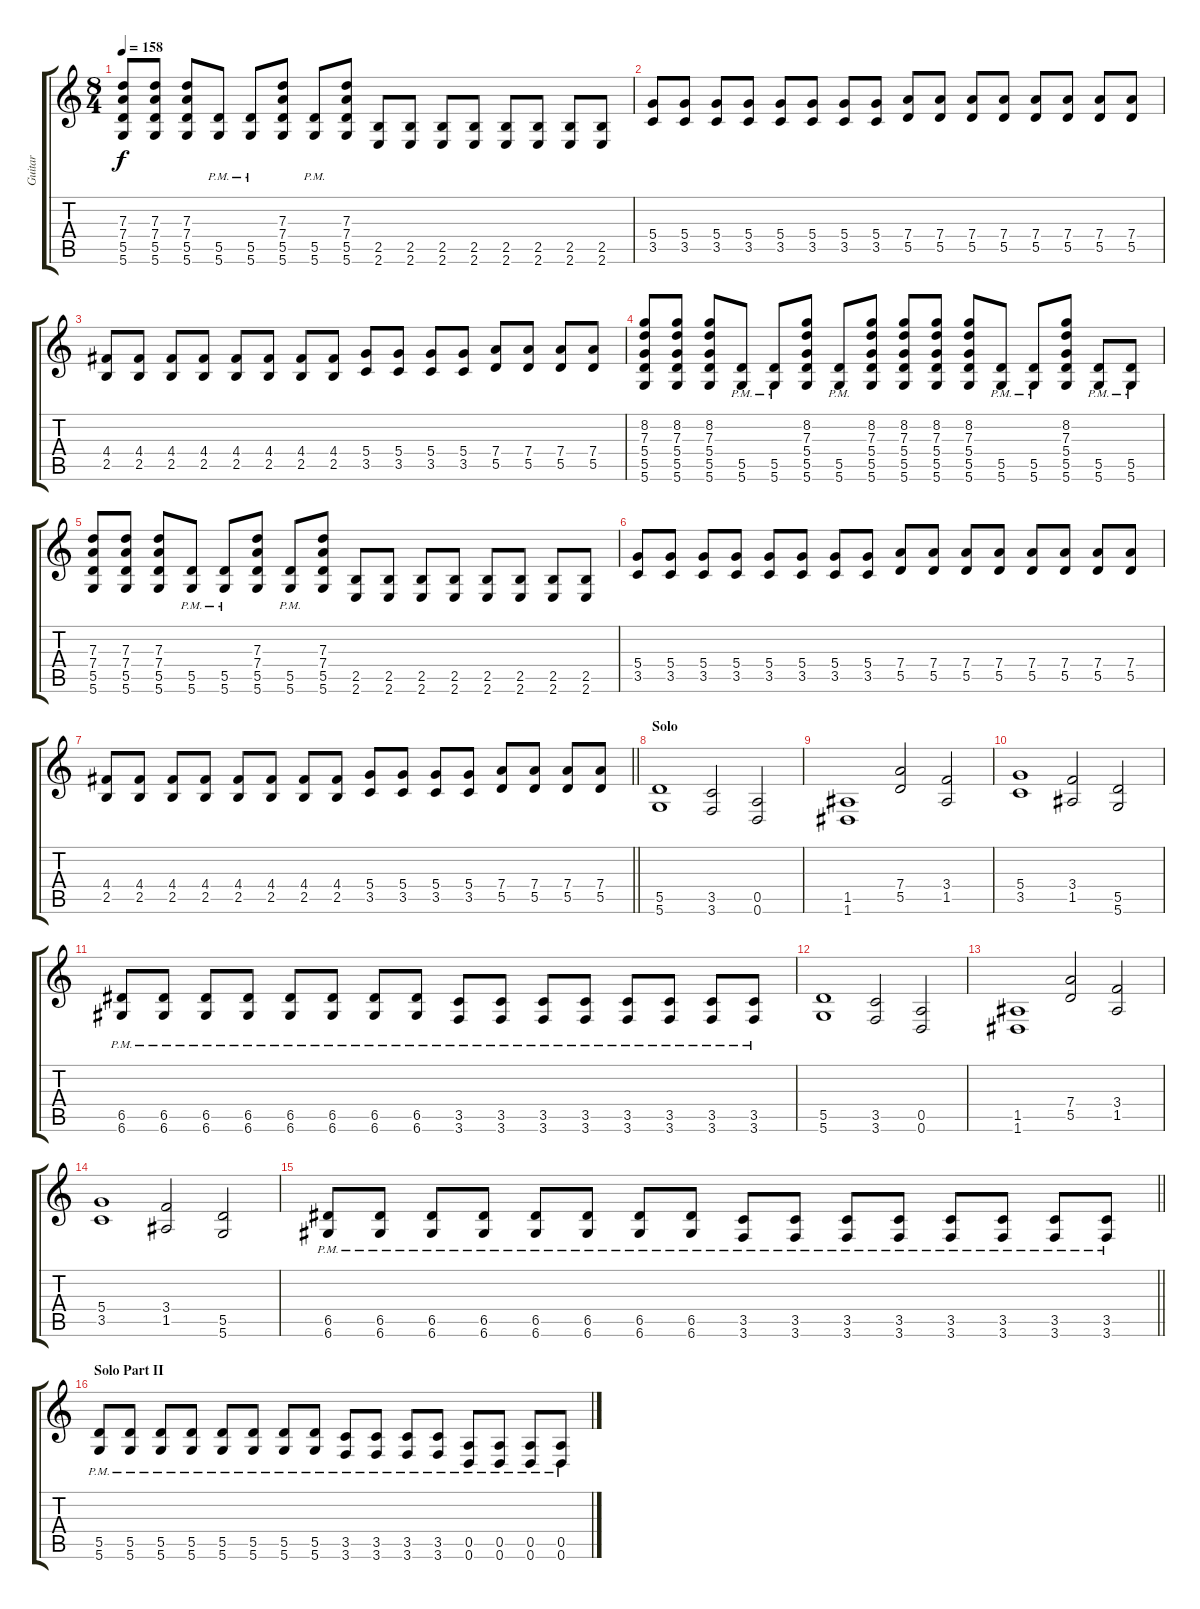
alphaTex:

\track ("Guitar" "Guitar") {instrument distortionguitar}
\staff {score tabs}
\tuning (E4 B3 G3 D3 A2 D2) {hide}
\ts (8 4)
\tempo 158
\clef g2
\ks c
(7.3 7.4 5.5 5.6).8{dy f} (7.3 7.4 5.5 5.6).8 (7.3 7.4 5.5 5.6).8 (5.5{pm} 5.6{pm}).8 (5.5{pm} 5.6{pm}).8 (7.3 7.4 5.5 5.6).8 (5.5{pm} 5.6{pm}).8 (7.3 7.4 5.5 5.6).8 (2.5 2.6).8 (2.5 2.6).8 (2.5 2.6).8 (2.5 2.6).8 (2.5 2.6).8 (2.5 2.6).8 (2.5 2.6).8 (2.5 2.6).8 |
(5.4 3.5).8 (5.4 3.5).8 (5.4 3.5).8 (5.4 3.5).8 (5.4 3.5).8 (5.4 3.5).8 (5.4 3.5).8 (5.4 3.5).8 (7.4 5.5).8 (7.4 5.5).8 (7.4 5.5).8 (7.4 5.5).8 (7.4 5.5).8 (7.4 5.5).8 (7.4 5.5).8 (7.4 5.5).8 |
(4.4 2.5).8 (4.4 2.5).8 (4.4 2.5).8 (4.4 2.5).8 (4.4 2.5).8 (4.4 2.5).8 (4.4 2.5).8 (4.4 2.5).8 (5.4 3.5).8 (5.4 3.5).8 (5.4 3.5).8 (5.4 3.5).8 (7.4 5.5).8 (7.4 5.5).8 (7.4 5.5).8 (7.4 5.5).8 |
(8.2 7.3 5.4 5.5 5.6).8 (8.2 7.3 5.4 5.5 5.6).8 (8.2 7.3 5.4 5.5 5.6).8 (5.5{pm} 5.6{pm}).8 (5.5{pm} 5.6{pm}).8 (8.2 7.3 5.4 5.5 5.6).8 (5.5{pm} 5.6{pm}).8 (8.2 7.3 5.4 5.5 5.6).8 (8.2 7.3 5.4 5.5 5.6).8 (8.2 7.3 5.4 5.5 5.6).8 (8.2 7.3 5.4 5.5 5.6).8 (5.5{pm} 5.6{pm}).8 (5.5{pm} 5.6{pm}).8 (8.2 7.3 5.4 5.5 5.6).8 (5.5{pm} 5.6{pm}).8 (5.5{pm} 5.6{pm}).8 |
(7.3 7.4 5.5 5.6).8 (7.3 7.4 5.5 5.6).8 (7.3 7.4 5.5 5.6).8 (5.5{pm} 5.6{pm}).8 (5.5{pm} 5.6{pm}).8 (7.3 7.4 5.5 5.6).8 (5.5{pm} 5.6{pm}).8 (7.3 7.4 5.5 5.6).8 (2.5 2.6).8 (2.5 2.6).8 (2.5 2.6).8 (2.5 2.6).8 (2.5 2.6).8 (2.5 2.6).8 (2.5 2.6).8 (2.5 2.6).8 |
(5.4 3.5).8 (5.4 3.5).8 (5.4 3.5).8 (5.4 3.5).8 (5.4 3.5).8 (5.4 3.5).8 (5.4 3.5).8 (5.4 3.5).8 (7.4 5.5).8 (7.4 5.5).8 (7.4 5.5).8 (7.4 5.5).8 (7.4 5.5).8 (7.4 5.5).8 (7.4 5.5).8 (7.4 5.5).8 |
\barLineRight lightlight
(4.4 2.5).8 (4.4 2.5).8 (4.4 2.5).8 (4.4 2.5).8 (4.4 2.5).8 (4.4 2.5).8 (4.4 2.5).8 (4.4 2.5).8 (5.4 3.5).8 (5.4 3.5).8 (5.4 3.5).8 (5.4 3.5).8 (7.4 5.5).8 (7.4 5.5).8 (7.4 5.5).8 (7.4 5.5).8 |
\section ("" "Solo")
(5.5 5.6).1 (3.5 3.6).2 (0.5 0.6).2 |
(1.5 1.6).1 (7.4 5.5).2 (3.4 1.5).2 |
(5.4 3.5).1 (3.4 1.5).2 (5.5 5.6).2 |
(6.5{pm} 6.6{pm}).8 (6.5{pm} 6.6{pm}).8 (6.5{pm} 6.6{pm}).8 (6.5{pm} 6.6{pm}).8 (6.5{pm} 6.6{pm}).8 (6.5{pm} 6.6{pm}).8 (6.5{pm} 6.6{pm}).8 (6.5{pm} 6.6{pm}).8 (3.5{pm} 3.6{pm}).8 (3.5{pm} 3.6{pm}).8 (3.5{pm} 3.6{pm}).8 (3.5{pm} 3.6{pm}).8 (3.5{pm} 3.6{pm}).8 (3.5{pm} 3.6{pm}).8 (3.5{pm} 3.6{pm}).8 (3.5{pm} 3.6{pm}).8 |
(5.5 5.6).1 (3.5 3.6).2 (0.5 0.6).2 |
(1.5 1.6).1 (7.4 5.5).2 (3.4 1.5).2 |
(5.4 3.5).1 (3.4 1.5).2 (5.5 5.6).2 |
\barLineRight lightlight
(6.5{pm} 6.6{pm}).8 (6.5{pm} 6.6{pm}).8 (6.5{pm} 6.6{pm}).8 (6.5{pm} 6.6{pm}).8 (6.5{pm} 6.6{pm}).8 (6.5{pm} 6.6{pm}).8 (6.5{pm} 6.6{pm}).8 (6.5{pm} 6.6{pm}).8 (3.5{pm} 3.6{pm}).8 (3.5{pm} 3.6{pm}).8 (3.5{pm} 3.6{pm}).8 (3.5{pm} 3.6{pm}).8 (3.5{pm} 3.6{pm}).8 (3.5{pm} 3.6{pm}).8 (3.5{pm} 3.6{pm}).8 (3.5{pm} 3.6{pm}).8 |
\section ("" "Solo Part II")
(5.5{pm} 5.6{pm}).8 (5.5{pm} 5.6{pm}).8 (5.5{pm} 5.6{pm}).8 (5.5{pm} 5.6{pm}).8 (5.5{pm} 5.6{pm}).8 (5.5{pm} 5.6{pm}).8 (5.5{pm} 5.6{pm}).8 (5.5{pm} 5.6{pm}).8 (3.5{pm} 3.6{pm}).8 (3.5{pm} 3.6{pm}).8 (3.5{pm} 3.6{pm}).8 (3.5{pm} 3.6{pm}).8 (0.5{pm} 0.6{pm}).8 (0.5{pm} 0.6{pm}).8 (0.5{pm} 0.6{pm}).8 (0.5{pm} 0.6{pm}).8
